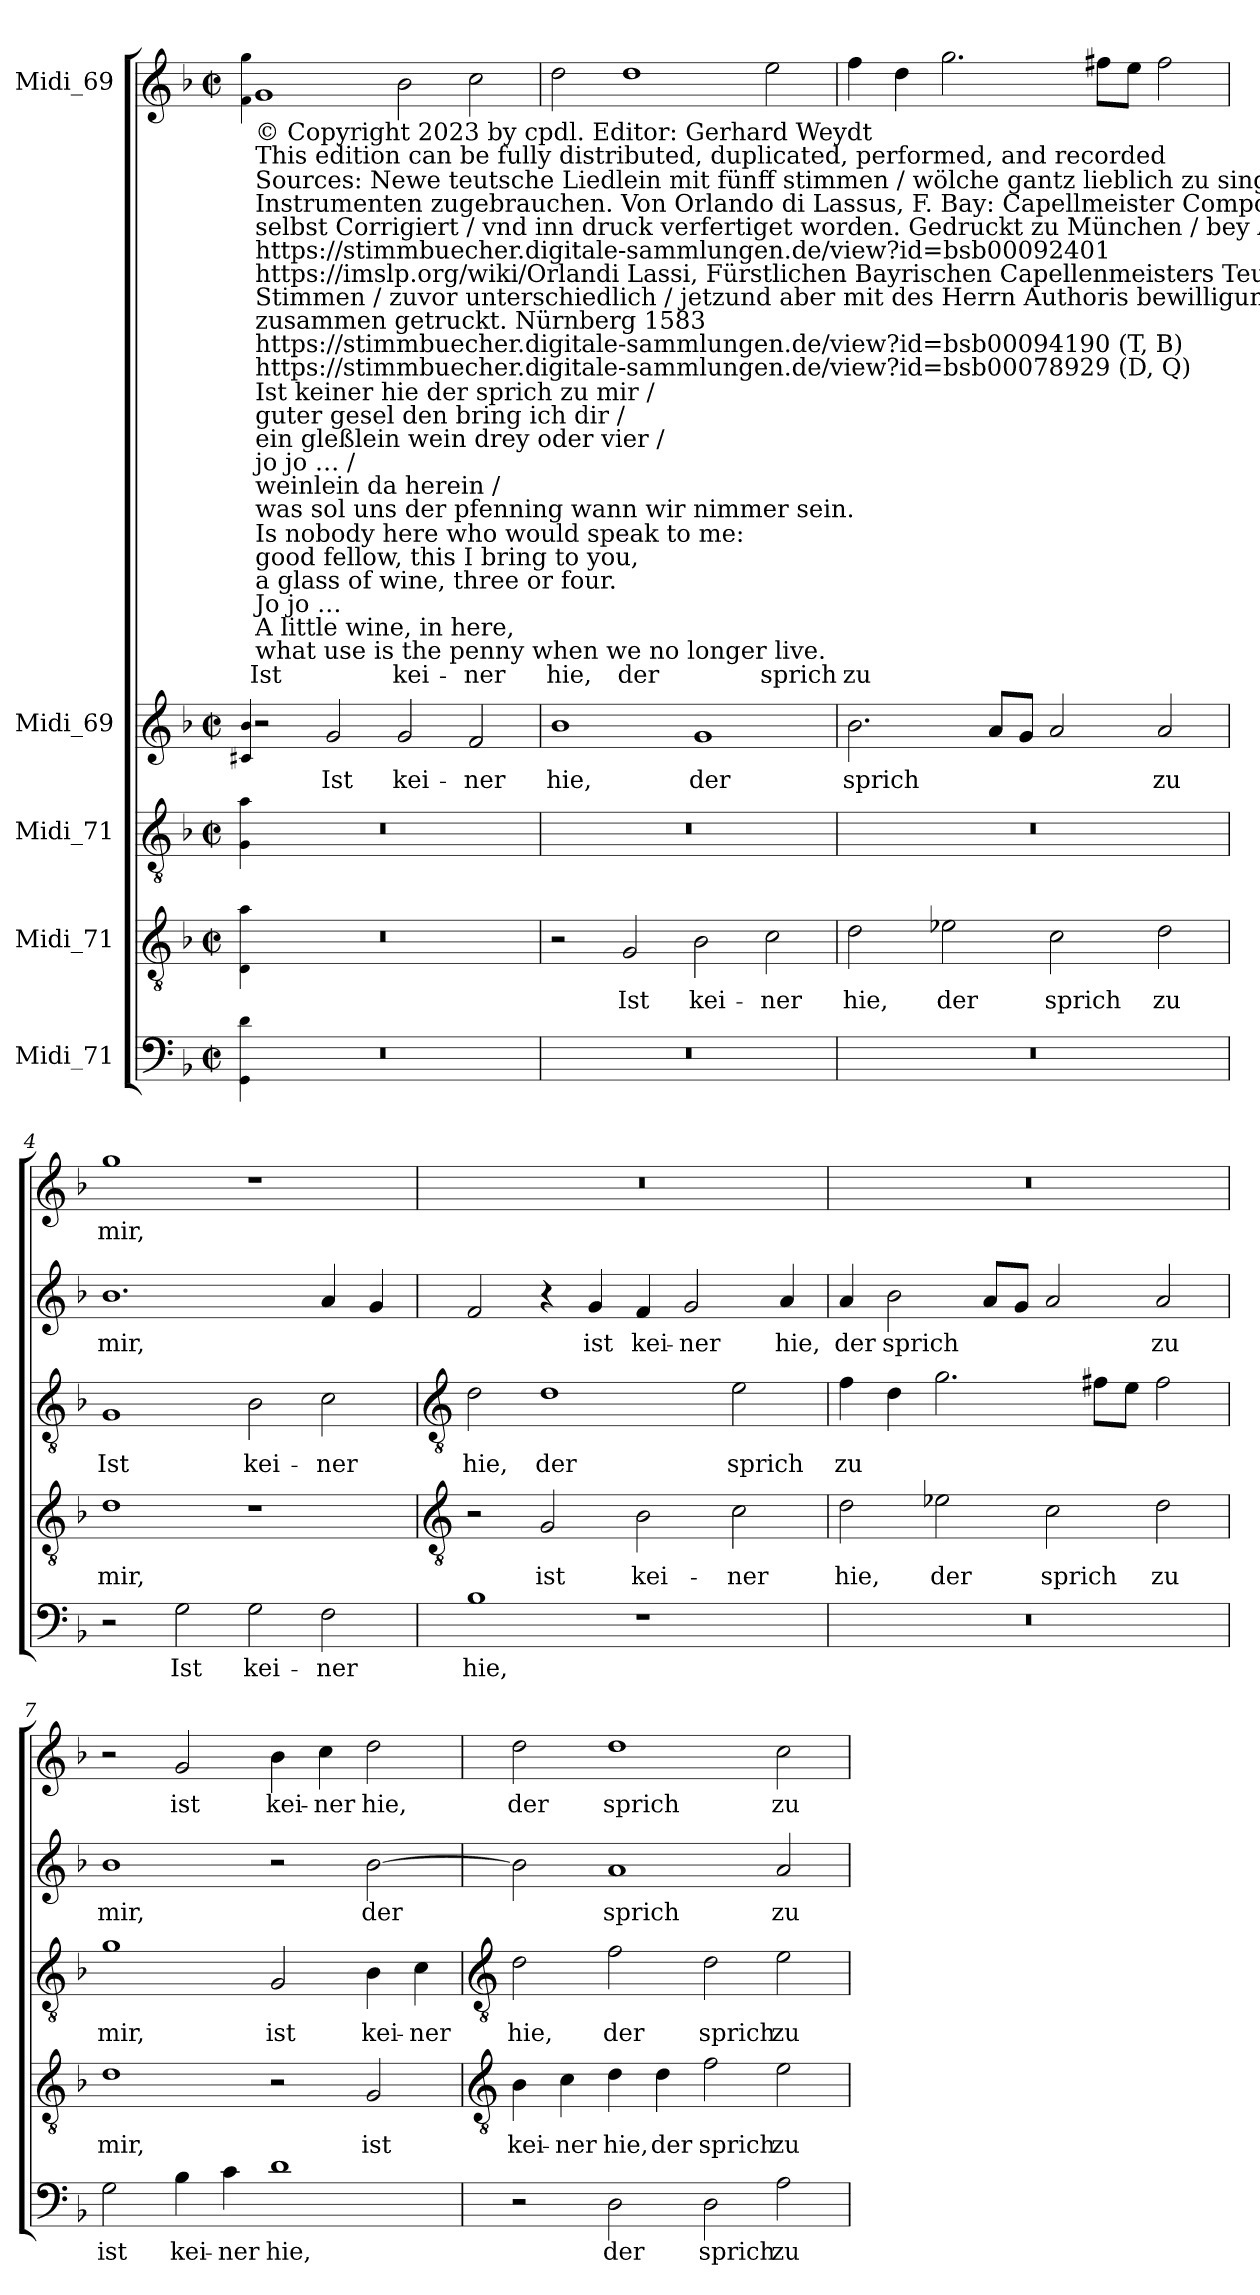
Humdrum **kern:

**kern	**text	**kern	**text	**kern	**text	**kern	**text	**kern	**text
*part5	*part5	*part4	*part4	*part3	*part3	*part2	*part2	*part1	*part1
*staff5	*staff5	*staff4	*staff4	*staff3	*staff3	*staff2	*staff2	*staff1	*staff1
*I"Midi_71	*	*I"Midi_71	*	*I"Midi_71	*	*I"Midi_69	*	*I"Midi_69	*
*clefF4	*	*clefGv2	*	*clefGv2	*	*clefG2	*	*clefG2	*
*k[b-]	*	*k[b-]	*	*k[b-]	*	*k[b-]	*	*k[b-]	*
*F:	*	*F:	*	*F:	*	*F:	*	*F:	*
*M4/2	*	*M4/2	*	*M4/2	*	*M4/2	*	*M4/2	*
*met(c|)	*	*met(c|)	*	*met(c|)	*	*met(c|)	*	*met(c|)	*
=1	=1	=1	=1	=1	=1	=1	=1	=1	=1
4qqGG 4qqd	.	4qqD 4qqa	.	4qqG 4qqa	.	4qqc#X 4qqb-	.	4qqf 4qqgg	.
!	!	!	!	!	!	!	!	!LO:TX:b:t=© Copyright 2023 by cpdl. Editor&colon; Gerhard Weydt\nThis edition can be fully distributed, duplicated, performed, and recorded	!
!	!	!	!	!	!	!	!	!LO:TX:b:t=Sources&colon; Newe teutsche Liedlein mit fünff stimmen / wölche gantz lieblich zu singen / vnnd auff allerley\nInstrumenten zugebrauchen. Von Orlando di Lassus, F. Bay&colon; Capellmeister Componiert / vnd von jhm\nselbst Corrigiert / vnd inn druck verfertiget worden. Gedruckt zu München / bey Adam Berg. M.D.LXIX.\nhttps&colon;//stimmbuecher.digitale-sammlungen.de/view?id=bsb00092401\nhttps&colon;//imslp.org/wiki/Orlandi Lassi, Fürstlichen Bayrischen Capellenmeisters Teutsche Lieder mit fünff\nStimmen / zuvor unterschiedlich / jetzund aber mit des Herrn Authoris bewilligung inn ein Opus\nzusammen getruckt. Nürnberg 1583\nhttps&colon;//stimmbuecher.digitale-sammlungen.de/view?id=bsb00094190 (T, B)\nhttps&colon;//stimmbuecher.digitale-sammlungen.de/view?id=bsb00078929 (D, Q)	!
!	!	!	!	!	!	!	!	!LO:TX:b:t=Ist keiner hie der sprich zu mir /\nguter gesel den bring ich dir /\nein gleßlein wein drey oder vier /\njo jo … /\nweinlein da herein /\nwas sol uns der pfenning wann wir nimmer sein.	!
!	!	!	!	!	!	!	!	!LO:TX:b:t=Is nobody here who would speak to me&colon;\ngood fellow, this I bring to you,\na glass of wine, three or four.\nJo jo …\nA little wine, in here,\nwhat use is the penny when we no longer live.	!
!	!	!	!	!	!	!	!	!	!LO:LY:b
0r	.	0r	.	0r	.	2r	.	1g	Ist
!	!	!	!	!	!	!	!LO:LY:b	!	!
.	.	.	.	.	.	2g	Ist	.	.
!	!	!	!	!	!	!	!LO:LY:b	!	!LO:LY:b
.	.	.	.	.	.	2g	kei-	2b-	kei-
!	!	!	!	!	!	!	!LO:LY:b	!	!LO:LY:b
.	.	.	.	.	.	2f	-ner	2cc	-ner
=2	=2	=2	=2	=2	=2	=2	=2	=2	=2
!	!	!	!	!	!	!	!LO:LY:b	!	!LO:LY:b
0r	.	2r	.	0r	.	1b-	hie,	2dd	hie,
!	!	!	!LO:LY:b	!	!	!	!	!	!LO:LY:b
.	.	2G	Ist	.	.	.	.	1dd	der
!	!	!	!LO:LY:b	!	!	!	!LO:LY:b	!	!
.	.	2B-	kei-	.	.	1g	der	.	.
!	!	!	!LO:LY:b	!	!	!	!	!	!LO:LY:b
.	.	2c	-ner	.	.	.	.	2ee	sprich
=3	=3	=3	=3	=3	=3	=3	=3	=3	=3
!	!	!	!LO:LY:b	!	!	!	!LO:LY:b	!	!LO:LY:b
0r	.	2d	hie,	0r	.	2.b-	sprich	4ff	zu
.	.	.	.	.	.	.	.	4dd	.
!	!	!	!LO:LY:b	!	!	!	!	!	!
.	.	2e-X	der	.	.	.	.	2.gg	.
.	.	.	.	.	.	8aL	.	.	.
.	.	.	.	.	.	8gJ	.	.	.
!	!	!	!LO:LY:b	!	!	!	!	!	!
.	.	2c	sprich	.	.	2a	.	.	.
.	.	.	.	.	.	.	.	8ff#L	.
.	.	.	.	.	.	.	.	8eeJ	.
!	!	!	!LO:LY:b	!	!	!	!LO:LY:b	!	!
.	.	2d	zu	.	.	2a	zu	2ff#	.
=4	=4	=4	=4	=4	=4	=4	=4	=4	=4
!	!	!	!LO:LY:b	!	!LO:LY:b	!	!LO:LY:b	!	!LO:LY:b
2r	.	1d	mir,	1G	Ist	1.b-	mir,	1gg	mir,
!	!LO:LY:b	!	!	!	!	!	!	!	!
2G	Ist	.	.	.	.	.	.	.	.
!	!LO:LY:b	!	!	!	!LO:LY:b	!	!	!	!
2G	kei-	1r	.	2B-	kei-	.	.	1r	.
!	!LO:LY:b	!	!	!	!LO:LY:b	!	!	!	!
2F	-ner	.	.	2c	-ner	4a	.	.	.
.	.	.	.	.	.	4g	.	.	.
!!LO:LB:g=z
=5	=5	=5	=5	=5	=5	=5	=5	=5	=5
*	*	*clefGv2	*	*clefGv2	*	*	*	*	*
!	!LO:LY:b	!	!	!	!LO:LY:b	!	!	!	!
1B-	hie,	2r	.	2d	hie,	2f	.	0r	.
!	!	!	!LO:LY:b	!	!LO:LY:b	!	!	!	!
.	.	2G	ist	1d	der	4r	.	.	.
!	!	!	!	!	!	!	!LO:LY:b	!	!
.	.	.	.	.	.	4g	ist	.	.
!	!	!	!LO:LY:b	!	!	!	!LO:LY:b	!	!
1r	.	2B-	kei-	.	.	4f	kei-	.	.
!	!	!	!	!	!	!	!LO:LY:b	!	!
.	.	.	.	.	.	2g	-ner	.	.
!	!	!	!LO:LY:b	!	!LO:LY:b	!	!	!	!
.	.	2c	-ner	2e	sprich	.	.	.	.
!	!	!	!	!	!	!	!LO:LY:b	!	!
.	.	.	.	.	.	4a	hie,	.	.
=6	=6	=6	=6	=6	=6	=6	=6	=6	=6
!	!	!	!LO:LY:b	!	!LO:LY:b	!	!LO:LY:b	!	!
0r	.	2d	hie,	4f	zu	4a	der	0r	.
!	!	!	!	!	!	!	!LO:LY:b	!	!
.	.	.	.	4d	.	2b-	sprich	.	.
!	!	!	!LO:LY:b	!	!	!	!	!	!
.	.	2e-X	der	2.g	.	.	.	.	.
.	.	.	.	.	.	8aL	.	.	.
.	.	.	.	.	.	8gJ	.	.	.
!	!	!	!LO:LY:b	!	!	!	!	!	!
.	.	2c	sprich	.	.	2a	.	.	.
.	.	.	.	8f#L	.	.	.	.	.
.	.	.	.	8eJ	.	.	.	.	.
!	!	!	!LO:LY:b	!	!	!	!LO:LY:b	!	!
.	.	2d	zu	2f#	.	2a	zu	.	.
=7	=7	=7	=7	=7	=7	=7	=7	=7	=7
!	!LO:LY:b	!	!LO:LY:b	!	!LO:LY:b	!	!LO:LY:b	!	!
2G	ist	1d	mir,	1g	mir,	1b-	mir,	2r	.
!	!LO:LY:b	!	!	!	!	!	!	!	!LO:LY:b
4B-	kei-	.	.	.	.	.	.	2g	ist
!	!LO:LY:b	!	!	!	!	!	!	!	!
4c	-ner	.	.	.	.	.	.	.	.
!	!LO:LY:b	!	!	!	!LO:LY:b	!	!	!	!LO:LY:b
1d	hie,	2r	.	2G	ist	2r	.	4b-	kei-
!	!	!	!	!	!	!	!	!	!LO:LY:b
.	.	.	.	.	.	.	.	4cc	-ner
!	!	!	!LO:LY:b	!	!LO:LY:b	!	!LO:LY:b	!	!LO:LY:b
.	.	2G	ist	4B-	kei-	[2b-	der	2dd	hie,
!	!	!	!	!	!LO:LY:b	!	!	!	!
.	.	.	.	4c	-ner	.	.	.	.
!!LO:LB:g=z
=8	=8	=8	=8	=8	=8	=8	=8	=8	=8
*	*	*clefGv2	*	*clefGv2	*	*	*	*	*
!	!	!	!LO:LY:b	!	!LO:LY:b	!	!	!	!LO:LY:b
2r	.	4B-	kei-	2d	hie,	2b-]	.	2dd	der
!	!	!	!LO:LY:b	!	!	!	!	!	!
.	.	4c	-ner	.	.	.	.	.	.
!	!LO:LY:b	!	!LO:LY:b	!	!LO:LY:b	!	!LO:LY:b	!	!LO:LY:b
2D	der	4d	hie,	2f	der	1a	sprich	1dd	sprich
!	!	!	!LO:LY:b	!	!	!	!	!	!
.	.	4d	der	.	.	.	.	.	.
!	!LO:LY:b	!	!LO:LY:b	!	!LO:LY:b	!	!	!	!
2D	sprich	2f	sprich	2d	sprich	.	.	.	.
!	!LO:LY:b	!	!LO:LY:b	!	!LO:LY:b	!	!LO:LY:b	!	!LO:LY:b
2A	zu	2e	zu	2e	zu	2a	zu	2cc	zu
=	=	=	=	=	=	=	=	=	=
*-	*-	*-	*-	*-	*-	*-	*-	*-	*-
